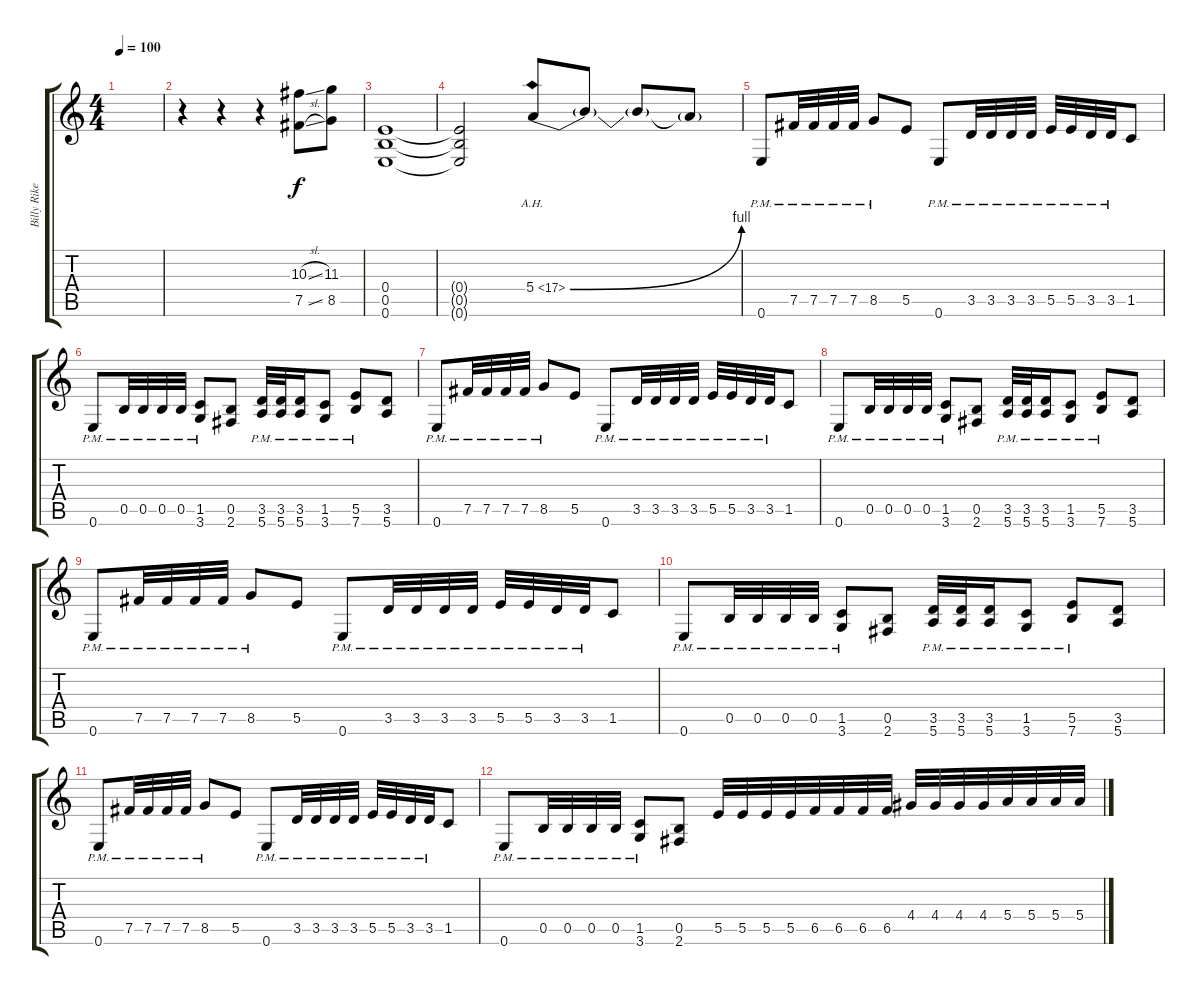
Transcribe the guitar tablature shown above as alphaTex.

\track ("Billy Riker" "Billy Rike") {instrument distortionguitar}
\staff {score tabs}
\tuning (E4 B3 Ab3 E3 B2 E2) {hide}
\ts (4 4)
\tempo 100
\clef g2
\ks c
|
r.4 r.4 r.4 (10.3{sl} 7.5{sl}).8 (11.3 8.5).8 |
(0.4 0.5 0.6).1 |
(0.4{t} 0.5{t} 0.6{t}).2 5.4{be (bend 0 0 60 4) ah 12}.8 5.4{t}.8 5.4{t}.8 5.4{t}.8 |
0.6{pm}.8 7.5{pm}.32 7.5{pm}.32 7.5{pm}.32 7.5{pm}.32 8.5{pm}.8 5.5.8 0.6{pm}.8 3.5{pm}.32 3.5{pm}.32 3.5{pm}.32 3.5{pm}.32 5.5{pm}.32 5.5{pm}.32 3.5{pm}.32 3.5{pm}.32 1.5.8 |
0.6{pm}.8 0.5{pm}.32 0.5{pm}.32 0.5{pm}.32 0.5{pm}.32 (1.5{pm} 3.6{pm}).8 (0.5 2.6).8 (3.5{pm} 5.6{pm}).32 (3.5{pm} 5.6{pm}).32 (3.5{pm} 5.6{pm}).16 (1.5 3.6{pm}).8 (5.5{pm} 7.6{pm}).8 (3.5 5.6).8 |
0.6{pm}.8 7.5{pm}.32 7.5{pm}.32 7.5{pm}.32 7.5{pm}.32 8.5{pm}.8 5.5.8 0.6{pm}.8 3.5{pm}.32 3.5{pm}.32 3.5{pm}.32 3.5{pm}.32 5.5{pm}.32 5.5{pm}.32 3.5{pm}.32 3.5{pm}.32 1.5.8 |
0.6{pm}.8 0.5{pm}.32 0.5{pm}.32 0.5{pm}.32 0.5{pm}.32 (1.5{pm} 3.6{pm}).8 (0.5 2.6).8 (3.5{pm} 5.6{pm}).32 (3.5{pm} 5.6{pm}).32 (3.5{pm} 5.6{pm}).16 (1.5 3.6{pm}).8 (5.5{pm} 7.6{pm}).8 (3.5 5.6).8 |
0.6{pm}.8 7.5{pm}.32 7.5{pm}.32 7.5{pm}.32 7.5{pm}.32 8.5{pm}.8 5.5.8 0.6{pm}.8 3.5{pm}.32 3.5{pm}.32 3.5{pm}.32 3.5{pm}.32 5.5{pm}.32 5.5{pm}.32 3.5{pm}.32 3.5{pm}.32 1.5.8 |
0.6{pm}.8 0.5{pm}.32 0.5{pm}.32 0.5{pm}.32 0.5{pm}.32 (1.5{pm} 3.6{pm}).8 (0.5 2.6).8 (3.5{pm} 5.6{pm}).32 (3.5{pm} 5.6{pm}).32 (3.5{pm} 5.6{pm}).16 (1.5 3.6{pm}).8 (5.5{pm} 7.6{pm}).8 (3.5 5.6).8 |
0.6{pm}.8 7.5{pm}.32 7.5{pm}.32 7.5{pm}.32 7.5{pm}.32 8.5{pm}.8 5.5.8 0.6{pm}.8 3.5{pm}.32 3.5{pm}.32 3.5{pm}.32 3.5{pm}.32 5.5{pm}.32 5.5{pm}.32 3.5{pm}.32 3.5{pm}.32 1.5.8 |
0.6{pm}.8 0.5{pm}.32 0.5{pm}.32 0.5{pm}.32 0.5{pm}.32 (1.5{pm} 3.6{pm}).8 (0.5 2.6).8 5.5.32 5.5.32 5.5.32 5.5.32 6.5.32 6.5.32 6.5.32 6.5.32 4.4.32 4.4.32 4.4.32 4.4.32 5.4.32 5.4.32 5.4.32 5.4.32
